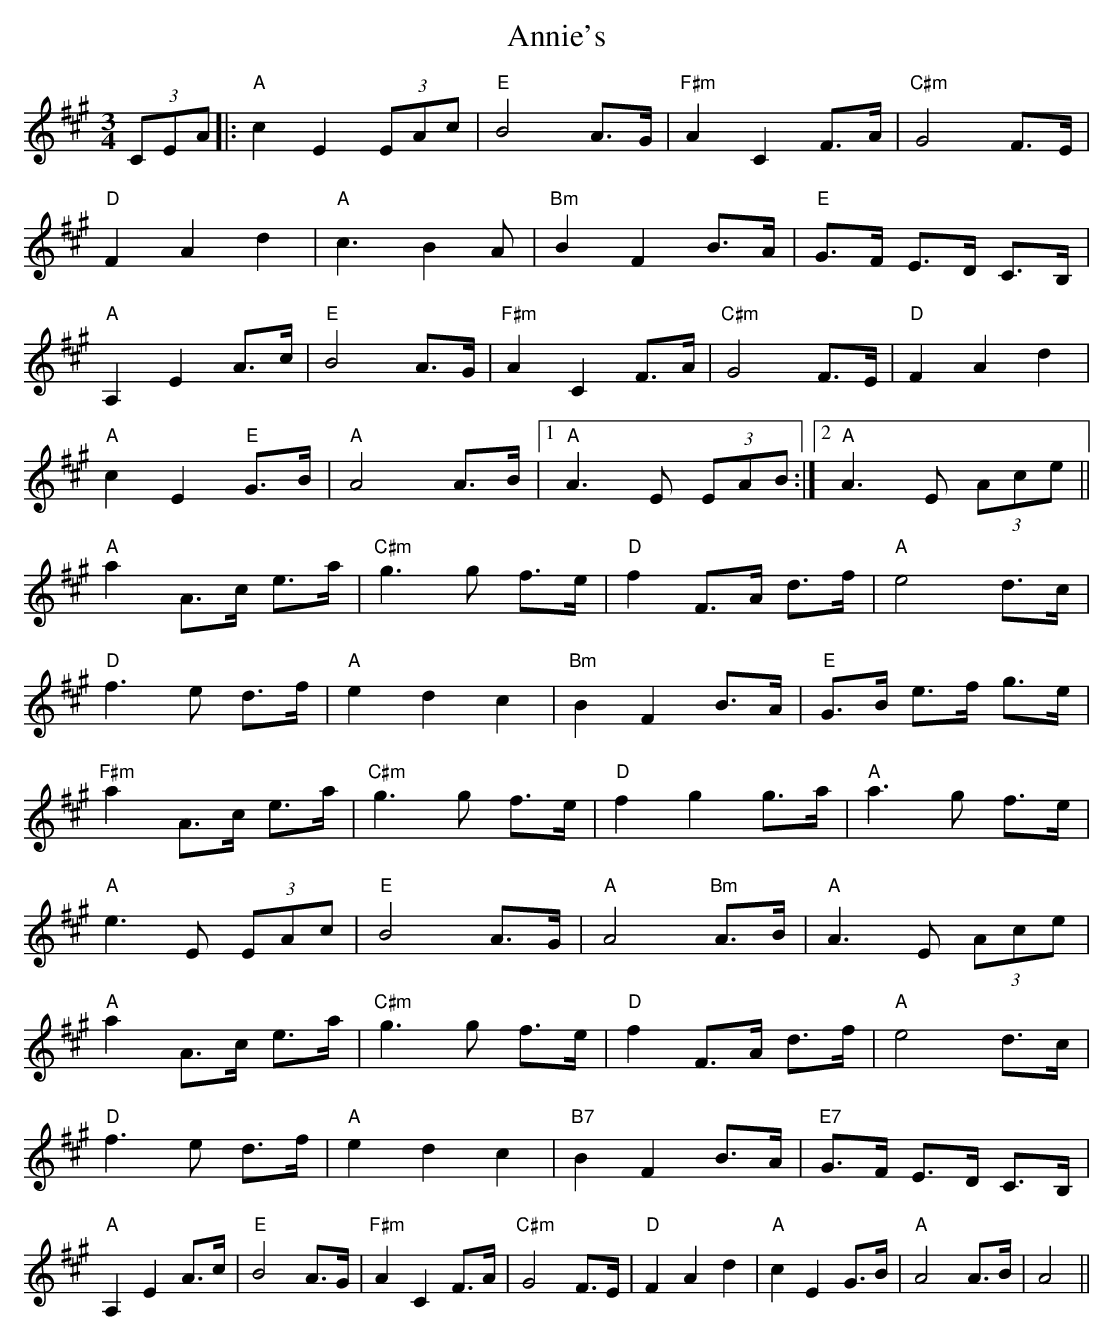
X:1
T: Annie's
M: 3/4
L: 1/8
K: Amaj
(3CEA|:"A"c2E2 (3EAc|"E"B4 A>G|"F#m"A2C2 F>A|"C#m"G4 F>E|
"D"F2A2d2|"A"c3B2A|"Bm"B2F2B>A|"E"G>F E>D C>B,|
"A"A,2E2A>c|"E"B4A>G|"F#m"A2C2F>A|"C#m"G4 F>E|"D"F2A2d2|
"A"c2E2 "E"G>B|"A"A4 A>B|1 "A"A3 E (3EAB:|2 "A"A3 E (3Ace||
"A"a2A>c e>a|"C#m"g3 g f>e|"D"f2 F>A d>f|"A"e4 d>c|
"D"f3 e d>f|"A"e2d2c2|"Bm"B2 F2 B>A|"E"G>B e>f g>e|
"F#m"a2A>c e>a|"C#m"g3 g f>e|"D"f2g2g>a|"A"a3g f>e|
"A"e3 E (3EAc|"E"B4 A>G|"A"A4 "Bm"A>B|"A"A3 E (3Ace|
"A"a2A>c e>a|"C#m"g3 g f>e|"D"f2 F>A d>f|"A"e4 d>c|
"D"f3 e d>f|"A"e2d2c2|"B7"B2 F2 B>A|"E7"G>F E>D C>B,|
"A"A,2E2A>c|"E"B4A>G|"F#m"A2C2F>A|"C#m"G4 F>E|"D"F2A2 d2|"A"c2E2G>B|"A"A4 A>B|A4||
